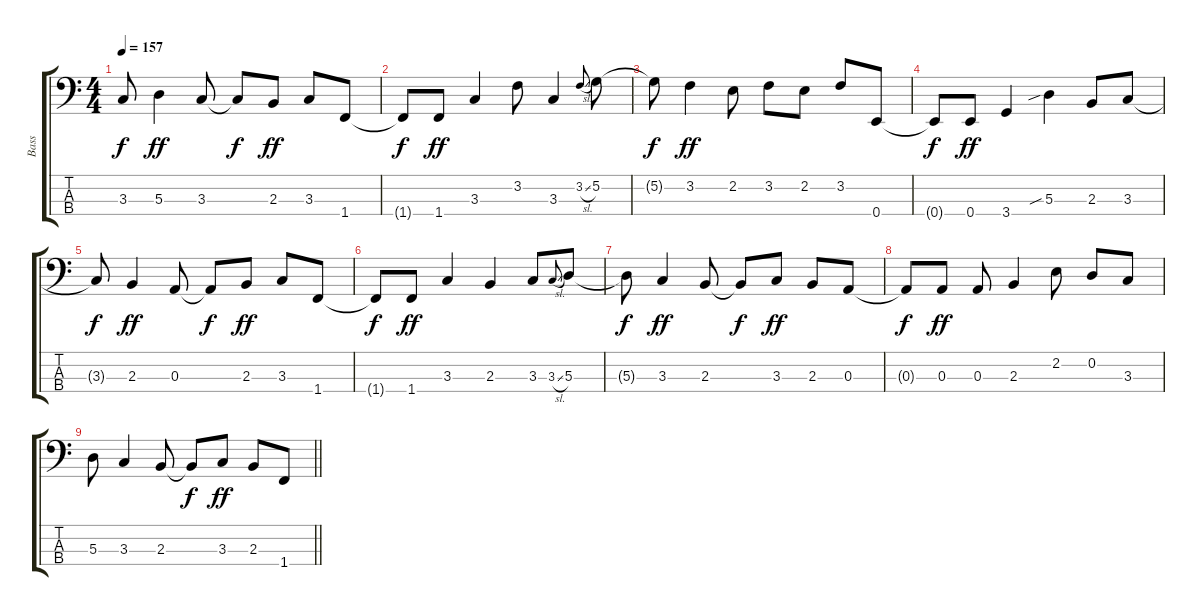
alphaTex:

\track ("Bass" "Bass") {instrument electricbasspick}
\staff {score tabs}
\tuning (G2 D2 A1 E1) {hide}
\ts (4 4)
\tempo 157
\clef f4
\ks c
3.3{t}.8{dy f} 5.3.4{dy ff} 3.3.8 3.3{t}.8{dy f} 2.3.8{dy ff} 3.3.8 1.4.8 |
1.4{t}.8{dy f} 1.4.8{dy ff} 3.3.4 3.2.8 3.3.4 3.2{sl}.8{gr onbeat} 5.2.8 |
5.2{t}.8{dy f} 3.2.4{dy ff} 2.2.8 3.2.8 2.2.8 3.2.8 0.4.8 |
0.4{t}.8{dy f} 0.4.8{dy ff} 3.4.4 5.3{sib}.4 2.3.8 3.3.8 |
3.3{t}.8{dy f} 2.3.4{dy ff} 0.3.8 0.3{t}.8{dy f} 2.3.8{dy ff} 3.3.8 1.4.8 |
1.4{t}.8{dy f} 1.4.8{dy ff} 3.3.4 2.3.4 3.3.8 3.3{sl}.8{gr onbeat} 5.3.8 |
5.3{t}.8{dy f} 3.3.4{dy ff} 2.3.8 2.3{t}.8{dy f} 3.3.8{dy ff} 2.3.8 0.3.8 |
0.3{t}.8{dy f} 0.3.8{dy ff} 0.3.8 2.3.4 2.2.8 0.2.8 3.3.8 |
\barLineRight lightlight
5.3.8 3.3.4 2.3.8 2.3{t}.8{dy f} 3.3.8{dy ff} 2.3.8 1.4.8
